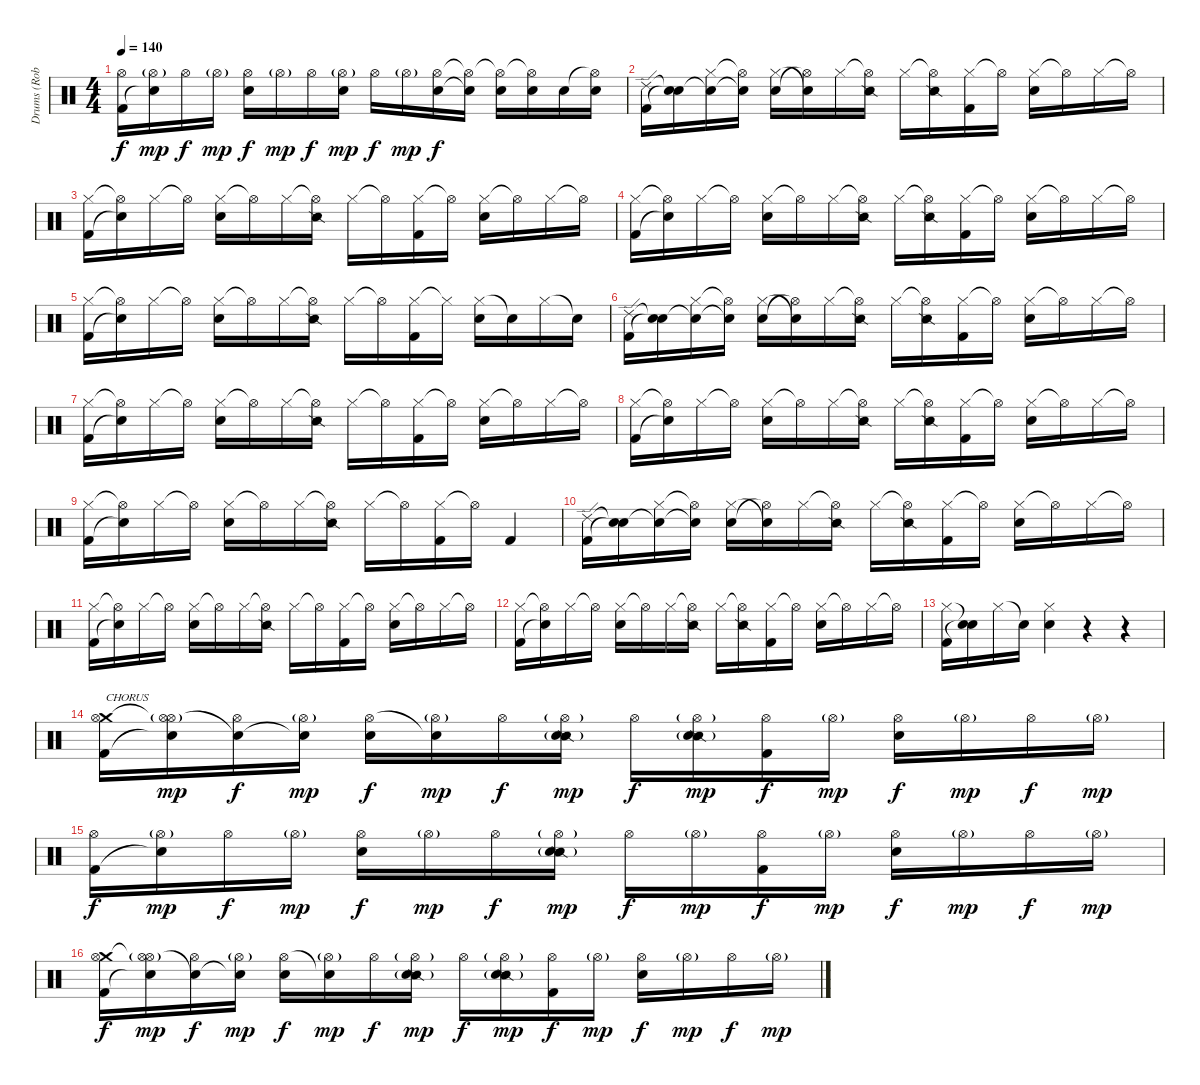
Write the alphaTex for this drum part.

\track ("Drums (Rob Bourdon)" "Drums (Rob") {instrument percussion}
\staff {score}
\articulation defaults
\ts (4 4)
\tempo 140
\clef neutral
\ks c
("Hi-Hat (open)" "Kick (hit) 2").16{dy f volume 14} ("Hi-Hat (open)"{g} "Snare (hit)"{t}).16{dy mp} "Hi-Hat (open)".16{dy f} "Hi-Hat (open)"{g}.16{dy mp} ("Hi-Hat (open)" "Electric Snare (hit)").16{dy f} "Hi-Hat (open)"{g}.16{dy mp} "Hi-Hat (open)".16{dy f} ("Hi-Hat (open)"{g} "Electric Snare (hit)").16{dy mp} "Hi-Hat (open)".16{dy f} "Hi-Hat (open)"{g}.16{dy mp} ("Hi-Hat (open)" "Electric Snare (hit)").16{dy f} ("Hi-Hat (open)"{t} "Snare (hit)"{t}).16 ("Hi-Hat (open)"{t} "Electric Snare (hit)").16 ("Hi-Hat (open)"{t} "Electric Snare (hit)").16 "Electric Snare (hit)".16 ("Hi-Hat (open)"{t} "Electric Snare (hit)").16 |
("Ride (edge) 2" "Kick (hit) 2").16{volume 14} ("Snare (hit)"{t} "Snare (hit)"{t}).16 ("Snare (hit)"{t} "Hi-Hat (closed)").16 ("Snare (hit)"{t} "Hi-Hat (open)"{t}).16 ("Hi-Hat (closed)" "Electric Snare (hit)").16 ("Snare (hit)"{t} "Hi-Hat (open)"{t}).16 "Hi-Hat (closed)".16 ("Hi-Hat (open)"{t} "Snare (side stick) 2").16 "Hi-Hat (closed)".16 ("Hi-Hat (open)"{t} "Snare (side stick) 2").16 ("Hi-Hat (closed)" "Kick (hit) 2").16 "Hi-Hat (open)"{t}.16 ("Hi-Hat (closed)" "Electric Snare (hit)").16 "Hi-Hat (open)"{t}.16 "Hi-Hat (closed)".16 "Hi-Hat (open)"{t}.16 |
("Hi-Hat (closed)" "Kick (hit) 2").16{volume 14} ("Hi-Hat (open)"{t} "Snare (hit)"{t}).16 "Hi-Hat (closed)".16 "Hi-Hat (open)"{t}.16 ("Hi-Hat (closed)" "Electric Snare (hit)").16 "Hi-Hat (open)"{t}.16 "Hi-Hat (closed)".16 ("Hi-Hat (open)"{t} "Snare (side stick) 2").16 "Hi-Hat (closed)".16 "Hi-Hat (open)"{t}.16 ("Hi-Hat (closed)" "Kick (hit) 2").16 "Hi-Hat (open)"{t}.16 ("Hi-Hat (closed)" "Electric Snare (hit)").16 "Hi-Hat (open)"{t}.16 "Hi-Hat (closed)".16 "Hi-Hat (open)"{t}.16 |
("Hi-Hat (closed)" "Kick (hit) 2").16{volume 14} ("Hi-Hat (open)"{t} "Snare (hit)"{t}).16 "Hi-Hat (closed)".16 "Hi-Hat (open)"{t}.16 ("Hi-Hat (closed)" "Electric Snare (hit)").16 "Hi-Hat (open)"{t}.16 "Hi-Hat (closed)".16 ("Hi-Hat (open)"{t} "Snare (side stick) 2").16 "Hi-Hat (closed)".16 ("Hi-Hat (open)"{t} "Snare (side stick) 2").16 ("Hi-Hat (closed)" "Kick (hit) 2").16 "Hi-Hat (open)"{t}.16 ("Hi-Hat (closed)" "Electric Snare (hit)").16 "Hi-Hat (open)"{t}.16 "Hi-Hat (closed)".16 "Hi-Hat (open)"{t}.16 |
("Hi-Hat (closed)" "Kick (hit) 2").16{volume 14} ("Hi-Hat (open)"{t} "Snare (hit)"{t}).16 "Hi-Hat (closed)".16 "Hi-Hat (open)"{t}.16 ("Hi-Hat (closed)" "Electric Snare (hit)").16 "Hi-Hat (open)"{t}.16 "Hi-Hat (closed)".16 ("Hi-Hat (open)"{t} "Snare (side stick) 2").16 "Hi-Hat (closed)".16 "Hi-Hat (open)"{t}.16 ("Hi-Hat (closed)" "Kick (hit) 2").16 "Hi-Hat (closed)"{t}.16 ("Hi-Hat (closed)" "Electric Snare (hit)").16 "Snare (hit)"{t}.16 "Hi-Hat (closed)".16 "Snare (hit)"{t}.16 |
("Ride (edge) 2" "Kick (hit) 2").16{volume 14} ("Snare (hit)"{t} "Snare (hit)"{t}).16 ("Snare (hit)"{t} "Hi-Hat (closed)").16 ("Snare (hit)"{t} "Hi-Hat (open)"{t}).16 ("Hi-Hat (closed)" "Electric Snare (hit)").16 ("Snare (hit)"{t} "Hi-Hat (open)"{t}).16 "Hi-Hat (closed)".16 ("Hi-Hat (open)"{t} "Snare (side stick) 2").16 "Hi-Hat (closed)".16 ("Hi-Hat (open)"{t} "Snare (side stick) 2").16 ("Hi-Hat (closed)" "Kick (hit) 2").16 "Hi-Hat (open)"{t}.16 ("Hi-Hat (closed)" "Electric Snare (hit)").16 "Hi-Hat (open)"{t}.16 "Hi-Hat (closed)".16 "Hi-Hat (open)"{t}.16 |
("Hi-Hat (closed)" "Kick (hit) 2").16{volume 14} ("Hi-Hat (open)"{t} "Snare (hit)"{t}).16 "Hi-Hat (closed)".16 "Hi-Hat (open)"{t}.16 ("Hi-Hat (closed)" "Electric Snare (hit)").16 "Hi-Hat (open)"{t}.16 "Hi-Hat (closed)".16 ("Hi-Hat (open)"{t} "Snare (side stick) 2").16 "Hi-Hat (closed)".16 "Hi-Hat (open)"{t}.16 ("Hi-Hat (closed)" "Kick (hit) 2").16 "Hi-Hat (open)"{t}.16 ("Hi-Hat (closed)" "Electric Snare (hit)").16 "Hi-Hat (open)"{t}.16 "Hi-Hat (closed)".16 "Hi-Hat (open)"{t}.16 |
("Hi-Hat (closed)" "Kick (hit) 2").16{volume 14} ("Hi-Hat (open)"{t} "Snare (hit)"{t}).16 "Hi-Hat (closed)".16 "Hi-Hat (open)"{t}.16 ("Hi-Hat (closed)" "Electric Snare (hit)").16 "Hi-Hat (open)"{t}.16 "Hi-Hat (closed)".16 ("Hi-Hat (open)"{t} "Snare (side stick) 2").16 "Hi-Hat (closed)".16 ("Hi-Hat (open)"{t} "Snare (side stick) 2").16 ("Hi-Hat (closed)" "Kick (hit) 2").16 "Hi-Hat (open)"{t}.16 ("Hi-Hat (closed)" "Electric Snare (hit)").16 "Hi-Hat (open)"{t}.16 "Hi-Hat (closed)".16 "Hi-Hat (open)"{t}.16 |
("Hi-Hat (closed)" "Kick (hit) 2").16{volume 14} ("Hi-Hat (open)"{t} "Snare (hit)"{t}).16 "Hi-Hat (closed)".16 "Hi-Hat (open)"{t}.16 ("Hi-Hat (closed)" "Electric Snare (hit)").16 "Hi-Hat (open)"{t}.16 "Hi-Hat (closed)".16 ("Hi-Hat (open)"{t} "Snare (side stick) 2").16 "Hi-Hat (closed)".16 "Hi-Hat (open)"{t}.16 ("Hi-Hat (closed)" "Kick (hit) 2").16 "Hi-Hat (open)"{t}.16 "Kick (hit) 2".4 |
("Ride (edge) 2" "Kick (hit) 2").16{volume 14} ("Snare (hit)"{t} "Snare (hit)"{t}).16 ("Snare (hit)"{t} "Hi-Hat (closed)").16 ("Snare (hit)"{t} "Hi-Hat (open)"{t}).16 ("Hi-Hat (closed)" "Electric Snare (hit)").16 ("Snare (hit)"{t} "Hi-Hat (open)"{t}).16 "Hi-Hat (closed)".16 ("Hi-Hat (open)"{t} "Snare (side stick) 2").16 "Hi-Hat (closed)".16 ("Hi-Hat (open)"{t} "Snare (side stick) 2").16 ("Hi-Hat (closed)" "Kick (hit) 2").16 "Hi-Hat (open)"{t}.16 ("Hi-Hat (closed)" "Electric Snare (hit)").16 "Hi-Hat (open)"{t}.16 "Hi-Hat (closed)".16 "Hi-Hat (open)"{t}.16 |
("Hi-Hat (closed)" "Kick (hit) 2").16{volume 14} ("Hi-Hat (open)"{t} "Snare (hit)"{t}).16 "Hi-Hat (closed)".16 "Hi-Hat (open)"{t}.16 ("Hi-Hat (closed)" "Electric Snare (hit)").16 "Hi-Hat (open)"{t}.16 "Hi-Hat (closed)".16 ("Hi-Hat (open)"{t} "Snare (side stick) 2").16 "Hi-Hat (closed)".16 "Hi-Hat (open)"{t}.16 ("Hi-Hat (closed)" "Kick (hit) 2").16 "Hi-Hat (open)"{t}.16 ("Hi-Hat (closed)" "Electric Snare (hit)").16 "Hi-Hat (open)"{t}.16 "Hi-Hat (closed)".16 "Hi-Hat (open)"{t}.16 |
("Hi-Hat (closed)" "Kick (hit) 2").16{volume 14} ("Hi-Hat (open)"{t} "Snare (hit)"{t}).16 "Hi-Hat (closed)".16 "Hi-Hat (open)"{t}.16 ("Hi-Hat (closed)" "Electric Snare (hit)").16 "Hi-Hat (open)"{t}.16 "Hi-Hat (closed)".16 ("Hi-Hat (open)"{t} "Snare (side stick) 2").16 "Hi-Hat (closed)".16 ("Hi-Hat (open)"{t} "Snare (side stick) 2").16 ("Hi-Hat (closed)" "Kick (hit) 2").16 "Hi-Hat (open)"{t}.16 ("Hi-Hat (closed)" "Electric Snare (hit)").16 "Hi-Hat (open)"{t}.16 "Hi-Hat (closed)".16 "Hi-Hat (open)"{t}.16 |
("Hi-Hat (closed)" "Kick (hit) 2").16 ("Snare (hit)"{t} "Snare (hit)"{t}).16 "Hi-Hat (closed)".16 "Snare (hit)"{t}.16 ("Hi-Hat (closed)" "Electric Snare (hit)").4 r.4 r.4 |
("Crash medium (hit)" "Hi-Hat (open)" "Kick (hit) 2").16{txt "CHORUS" volume 14} ("Hi-Hat (open)"{t} "Hi-Hat (open)"{g} "Snare (hit)"{t}).16{dy mp} ("Snare (hit)"{t} "Hi-Hat (open)").16{dy f} ("Snare (hit)"{t} "Hi-Hat (open)"{g}).16{dy mp} ("Hi-Hat (open)" "Electric Snare (hit)").16{dy f} ("Snare (hit)"{t} "Hi-Hat (open)"{g}).16{dy mp} "Hi-Hat (open)".16{dy f} ("Hi-Hat (open)"{g} "Snare (side stick) 2" "Electric Snare (hit)"{g}).16{dy mp} "Hi-Hat (open)".16{dy f} ("Hi-Hat (open)"{g} "Snare (side stick) 2" "Electric Snare (hit)"{g}).16{dy mp} ("Hi-Hat (open)" "Kick (hit) 2").16{dy f} "Hi-Hat (open)"{g}.16{dy mp} ("Hi-Hat (open)" "Electric Snare (hit)").16{dy f} "Hi-Hat (open)"{g}.16{dy mp} "Hi-Hat (open)".16{dy f} "Hi-Hat (open)"{g}.16{dy mp} |
("Hi-Hat (open)" "Kick (hit) 2").16{dy f volume 14} ("Hi-Hat (open)"{g} "Snare (hit)"{t}).16{dy mp} "Hi-Hat (open)".16{dy f} "Hi-Hat (open)"{g}.16{dy mp} ("Hi-Hat (open)" "Electric Snare (hit)").16{dy f} "Hi-Hat (open)"{g}.16{dy mp} "Hi-Hat (open)".16{dy f} ("Hi-Hat (open)"{g} "Snare (side stick) 2" "Electric Snare (hit)"{g}).16{dy mp} "Hi-Hat (open)".16{dy f} "Hi-Hat (open)"{g}.16{dy mp} ("Hi-Hat (open)" "Kick (hit) 2").16{dy f} "Hi-Hat (open)"{g}.16{dy mp} ("Hi-Hat (open)" "Electric Snare (hit)").16{dy f} "Hi-Hat (open)"{g}.16{dy mp} "Hi-Hat (open)".16{dy f} "Hi-Hat (open)"{g}.16{dy mp} |
("Crash medium (hit)" "Hi-Hat (open)" "Kick (hit) 2").16{dy f volume 14} ("Hi-Hat (open)"{t} "Hi-Hat (open)"{g} "Snare (hit)"{t}).16{dy mp} ("Snare (hit)"{t} "Hi-Hat (open)").16{dy f} ("Snare (hit)"{t} "Hi-Hat (open)"{g}).16{dy mp} ("Hi-Hat (open)" "Electric Snare (hit)").16{dy f} ("Snare (hit)"{t} "Hi-Hat (open)"{g}).16{dy mp} "Hi-Hat (open)".16{dy f} ("Hi-Hat (open)"{g} "Snare (side stick) 2" "Electric Snare (hit)"{g}).16{dy mp} "Hi-Hat (open)".16{dy f} ("Hi-Hat (open)"{g} "Snare (side stick) 2" "Electric Snare (hit)"{g}).16{dy mp} ("Hi-Hat (open)" "Kick (hit) 2").16{dy f} "Hi-Hat (open)"{g}.16{dy mp} ("Hi-Hat (open)" "Electric Snare (hit)").16{dy f} "Hi-Hat (open)"{g}.16{dy mp} "Hi-Hat (open)".16{dy f} "Hi-Hat (open)"{g}.16{dy mp}
